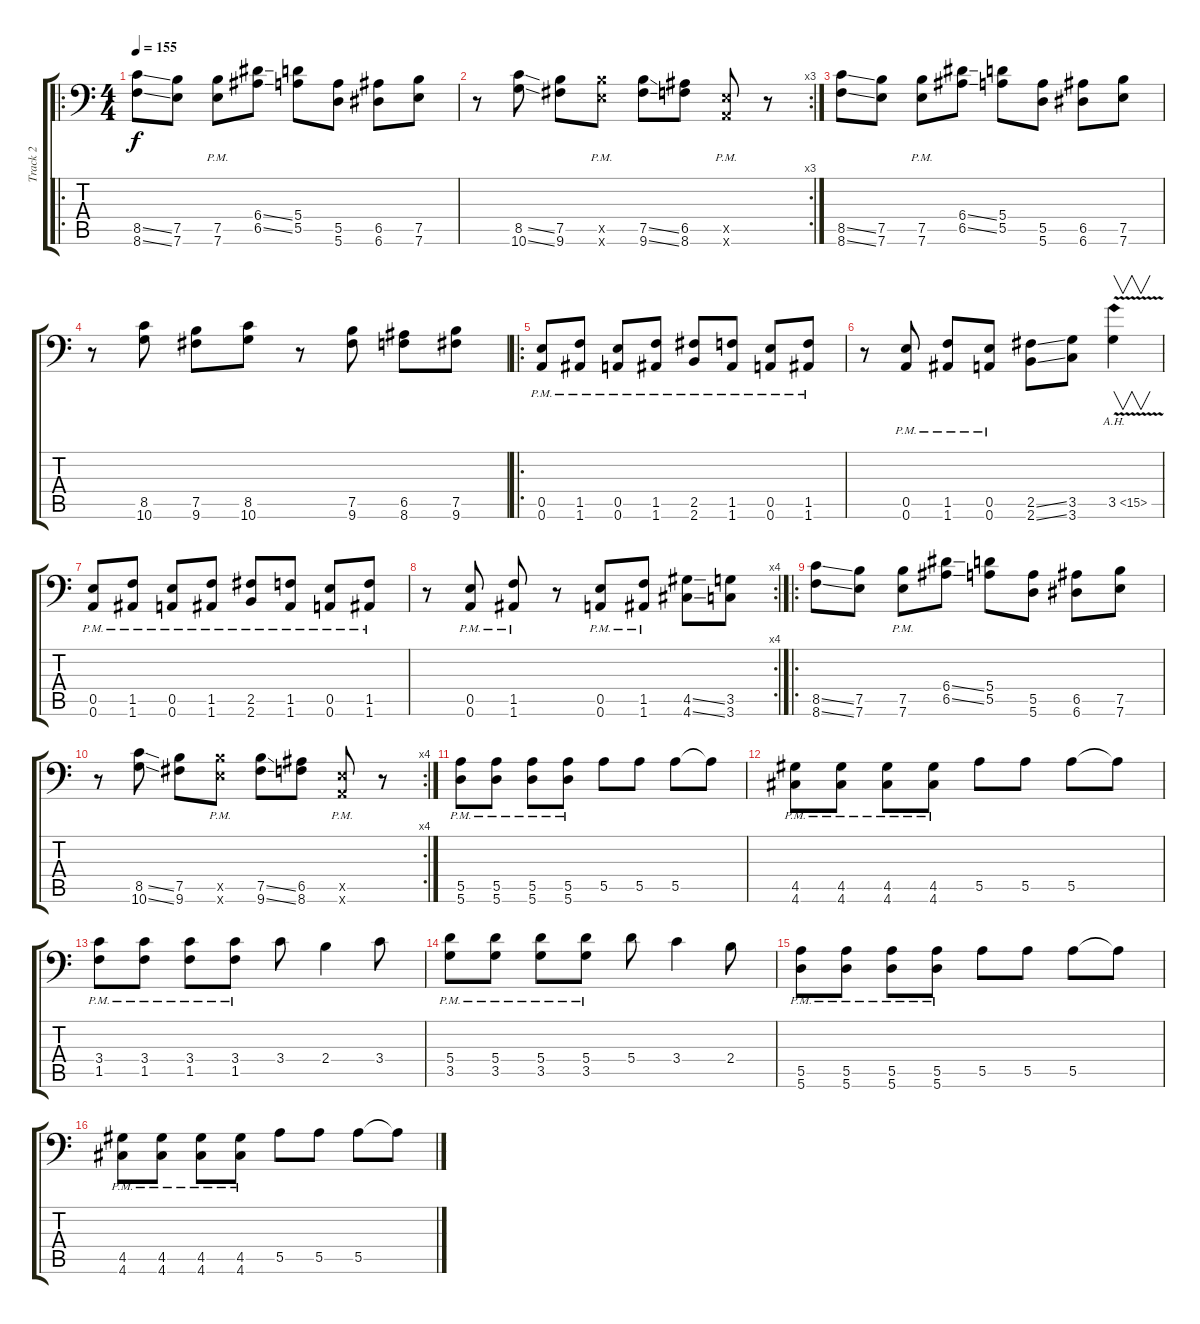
\track ("Track 2" "Track 2") {instrument overdrivenguitar}
\staff {score tabs}
\tuning (B3 Gb3 D3 A2 E2 A1) {hide}
\ro
\ts (4 4)
\tempo 155
\clef f4
\ks c
(8.5{ss} 8.6{ss}).8{dy f} (7.5 7.6).8 (7.5{pm} 7.6{pm}).8 (6.4{ss} 6.5{ss}).8 (5.4 5.5).8 (5.5 5.6).8 (6.5 6.6).8 (7.5 7.6).8 |
\rc 3
r.8 (8.5{ss} 10.6{ss}).8 (7.5 9.6).8 (7.5{pm x} 7.6{pm x}).8 (7.5{ss} 9.6{ss}).8 (6.5 8.6).8 (0.5{pm x} 0.6{pm x}).8 r.8 |
(8.5{ss} 8.6{ss}).8 (7.5 7.6).8 (7.5{pm} 7.6{pm}).8 (6.4{ss} 6.5{ss}).8 (5.4 5.5).8 (5.5 5.6).8 (6.5 6.6).8 (7.5 7.6).8 |
r.8 (8.5 10.6).8 (7.5 9.6).8 (8.5 10.6).8 r.8 (7.5 9.6).8 (6.5 8.6).8 (7.5 9.6).8 |
\ro
(0.5{pm} 0.6{pm}).8 (1.5{pm} 1.6{pm}).8 (0.5{pm} 0.6{pm}).8 (1.5{pm} 1.6{pm}).8 (2.5{pm} 2.6{pm}).8 (1.5{pm} 1.6{pm}).8 (0.5{pm} 0.6{pm}).8 (1.5{pm} 1.6{pm}).8 |
r.8 (0.5{pm} 0.6{pm}).8 (1.5{pm} 1.6{pm}).8 (0.5{pm} 0.6{pm}).8 (2.5{ss} 2.6{ss}).8 (3.5 3.6).8 3.5{ah 12 v}.4{v} |
(0.5{pm} 0.6{pm}).8 (1.5{pm} 1.6{pm}).8 (0.5{pm} 0.6{pm}).8 (1.5{pm} 1.6{pm}).8 (2.5{pm} 2.6{pm}).8 (1.5{pm} 1.6{pm}).8 (0.5{pm} 0.6{pm}).8 (1.5{pm} 1.6{pm}).8 |
\rc 4
r.8 (0.5{pm} 0.6{pm}).8 (1.5{pm} 1.6{pm}).8 r.8 (0.5{pm} 0.6{pm}).8 (1.5{pm} 1.6{pm}).8 (4.5{ss} 4.6{ss}).8 (3.5 3.6).8 |
\ro
(8.5{ss} 8.6{ss}).8 (7.5 7.6).8 (7.5{pm} 7.6{pm}).8 (6.4{ss} 6.5{ss}).8 (5.4 5.5).8 (5.5 5.6).8 (6.5 6.6).8 (7.5 7.6).8 |
\rc 4
r.8 (8.5{ss} 10.6{ss}).8 (7.5 9.6).8 (7.5{pm x} 7.6{pm x}).8 (7.5{ss} 9.6{ss}).8 (6.5 8.6).8 (0.5{pm x} 0.6{pm x}).8 r.8 |
(5.5{pm} 5.6{pm}).8 (5.5{pm} 5.6{pm}).8 (5.5{pm} 5.6{pm}).8 (5.5{pm} 5.6{pm}).8 5.5.8 5.5.8 5.5.8 5.5{t}.8 |
(4.5{pm} 4.6{pm}).8 (4.5{pm} 4.6{pm}).8 (4.5{pm} 4.6{pm}).8 (4.5{pm} 4.6{pm}).8 5.5.8 5.5.8 5.5.8 5.5{t}.8 |
(3.4{pm} 1.5{pm}).8 (3.4{pm} 1.5{pm}).8 (3.4{pm} 1.5{pm}).8 (3.4{pm} 1.5{pm}).8 3.4.8 2.4.4 3.4.8 |
(5.4{pm} 3.5{pm}).8 (5.4{pm} 3.5{pm}).8 (5.4{pm} 3.5{pm}).8 (5.4{pm} 3.5{pm}).8 5.4.8 3.4.4 2.4.8 |
(5.5{pm} 5.6{pm}).8 (5.5{pm} 5.6{pm}).8 (5.5{pm} 5.6{pm}).8 (5.5{pm} 5.6{pm}).8 5.5.8 5.5.8 5.5.8 5.5{t}.8 |
(4.5{pm} 4.6{pm}).8 (4.5{pm} 4.6{pm}).8 (4.5{pm} 4.6{pm}).8 (4.5{pm} 4.6{pm}).8 5.5.8 5.5.8 5.5.8 5.5{t}.8
